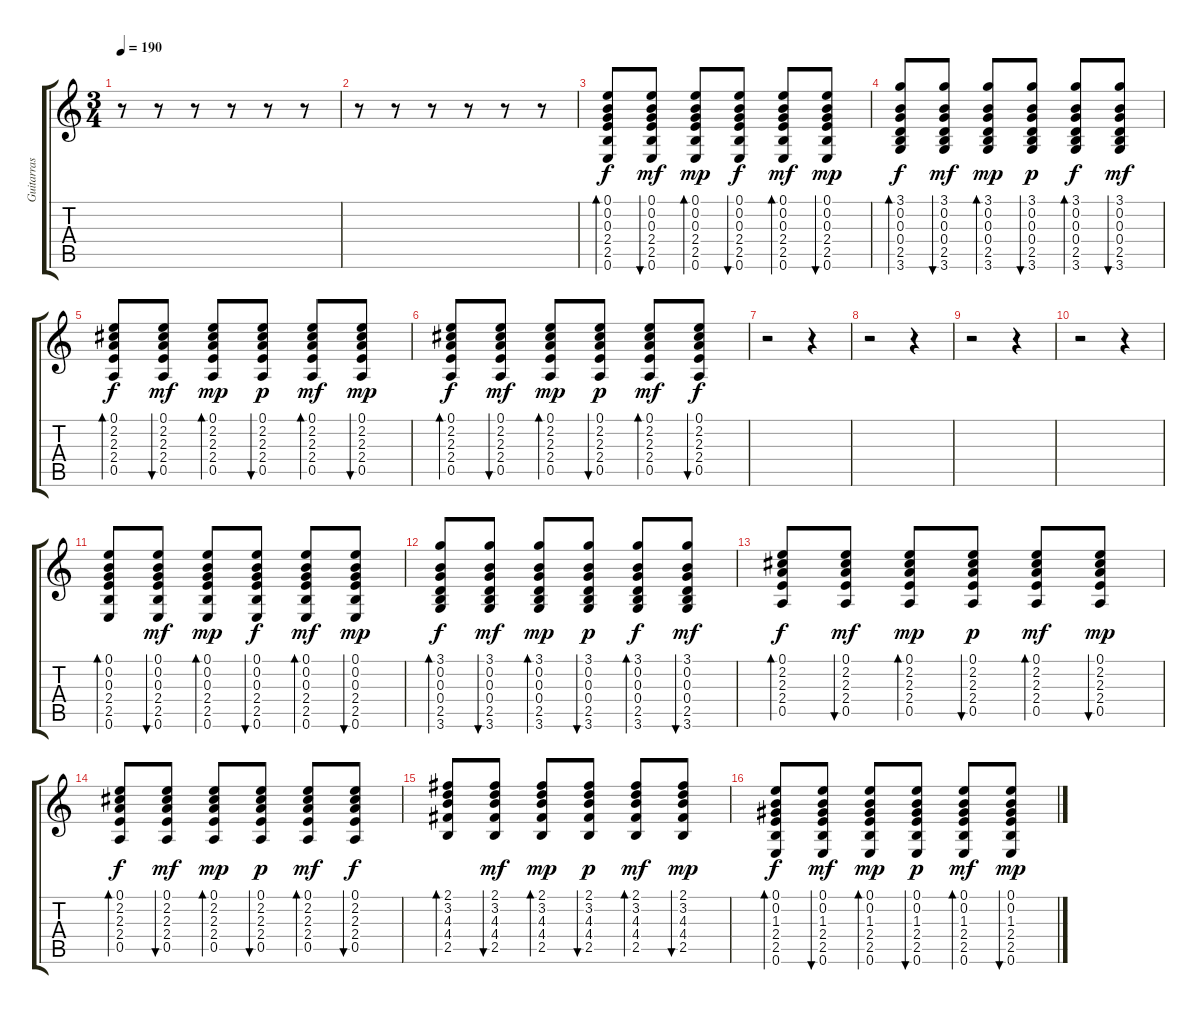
\track ("Guitarras" "Guitarras") {instrument acousticguitarsteel}
\staff {score tabs}
\tuning (E4 B3 G3 D3 A2 E2) {hide}
\ts (3 4)
\tempo 190
\clef g2
\ks c
r.8{dy p} r.8 r.8 r.8 r.8 r.8 |
r.8 r.8 r.8 r.8 r.8 r.8 |
(0.1 0.2 0.3 2.4 2.5 0.6).8{bd 120 dy f} (0.1 0.2 0.3 2.4 2.5 0.6).8{bu 120 dy mf} (0.1 0.2 0.3 2.4 2.5 0.6).8{bd 120 dy mp} (0.1 0.2 0.3 2.4 2.5 0.6).8{bu 120 dy f} (0.1 0.2 0.3 2.4 2.5 0.6).8{bd 120 dy mf} (0.1 0.2 0.3 2.4 2.5 0.6).8{bu 120 dy mp} |
(3.1 0.2 0.3 0.4 2.5 3.6).8{bd 120 dy f} (3.1 0.2 0.3 0.4 2.5 3.6).8{bu 120 dy mf} (3.1 0.2 0.3 0.4 2.5 3.6).8{bd 120 dy mp} (3.1 0.2 0.3 0.4 2.5 3.6).8{bu 120 dy p} (3.1 0.2 0.3 0.4 2.5 3.6).8{bd 120 dy f} (3.1 0.2 0.3 0.4 2.5 3.6).8{bu 120 dy mf} |
(0.1 2.2 2.3 2.4 0.5).8{bd 120 dy f} (0.1 2.2 2.3 2.4 0.5).8{bu 120 dy mf} (0.1 2.2 2.3 2.4 0.5).8{bd 120 dy mp} (0.1 2.2 2.3 2.4 0.5).8{bu 120 dy p} (0.1 2.2 2.3 2.4 0.5).8{bd 120 dy mf} (0.1 2.2 2.3 2.4 0.5).8{bu 120 dy mp} |
(0.1 2.2 2.3 2.4 0.5).8{bd 120 dy f} (0.1 2.2 2.3 2.4 0.5).8{bu 120 dy mf} (0.1 2.2 2.3 2.4 0.5).8{bd 120 dy mp} (0.1 2.2 2.3 2.4 0.5).8{bu 120 dy p} (0.1 2.2 2.3 2.4 0.5).8{bd 120 dy mf} (0.1 2.2 2.3 2.4 0.5).8{bu 120 dy f} |
r.2 r.4 |
r.2 r.4 |
r.2 r.4 |
r.2 r.4 |
(0.1 0.2 0.3 2.4 2.5 0.6).8{bd 120} (0.1 0.2 0.3 2.4 2.5 0.6).8{bu 120 dy mf} (0.1 0.2 0.3 2.4 2.5 0.6).8{bd 120 dy mp} (0.1 0.2 0.3 2.4 2.5 0.6).8{bu 120 dy f} (0.1 0.2 0.3 2.4 2.5 0.6).8{bd 120 dy mf} (0.1 0.2 0.3 2.4 2.5 0.6).8{bu 120 dy mp} |
(3.1 0.2 0.3 0.4 2.5 3.6).8{bd 120 dy f} (3.1 0.2 0.3 0.4 2.5 3.6).8{bu 120 dy mf} (3.1 0.2 0.3 0.4 2.5 3.6).8{bd 120 dy mp} (3.1 0.2 0.3 0.4 2.5 3.6).8{bu 120 dy p} (3.1 0.2 0.3 0.4 2.5 3.6).8{bd 120 dy f} (3.1 0.2 0.3 0.4 2.5 3.6).8{bu 120 dy mf} |
(0.1 2.2 2.3 2.4 0.5).8{bd 120 dy f} (0.1 2.2 2.3 2.4 0.5).8{bu 120 dy mf} (0.1 2.2 2.3 2.4 0.5).8{bd 120 dy mp} (0.1 2.2 2.3 2.4 0.5).8{bu 120 dy p} (0.1 2.2 2.3 2.4 0.5).8{bd 120 dy mf} (0.1 2.2 2.3 2.4 0.5).8{bu 120 dy mp} |
(0.1 2.2 2.3 2.4 0.5).8{bd 120 dy f} (0.1 2.2 2.3 2.4 0.5).8{bu 120 dy mf} (0.1 2.2 2.3 2.4 0.5).8{bd 120 dy mp} (0.1 2.2 2.3 2.4 0.5).8{bu 120 dy p} (0.1 2.2 2.3 2.4 0.5).8{bd 120 dy mf} (0.1 2.2 2.3 2.4 0.5).8{bu 120 dy f} |
(2.1 3.2 4.3 4.4 2.5).8{bd 120} (2.1 3.2 4.3 4.4 2.5).8{bu 120 dy mf} (2.1 3.2 4.3 4.4 2.5).8{bd 120 dy mp} (2.1 3.2 4.3 4.4 2.5).8{bu 120 dy p} (2.1 3.2 4.3 4.4 2.5).8{bd 120 dy mf} (2.1 3.2 4.3 4.4 2.5).8{bu 120 dy mp} |
(0.1 0.2 1.3 2.4 2.5 0.6).8{bd 120 dy f} (0.1 0.2 1.3 2.4 2.5 0.6).8{bu 120 dy mf} (0.1 0.2 1.3 2.4 2.5 0.6).8{bd 120 dy mp} (0.1 0.2 1.3 2.4 2.5 0.6).8{bu 120 dy p} (0.1 0.2 1.3 2.4 2.5 0.6).8{bd 120 dy mf} (0.1 0.2 1.3 2.4 2.5 0.6).8{bu 120 dy mp}
